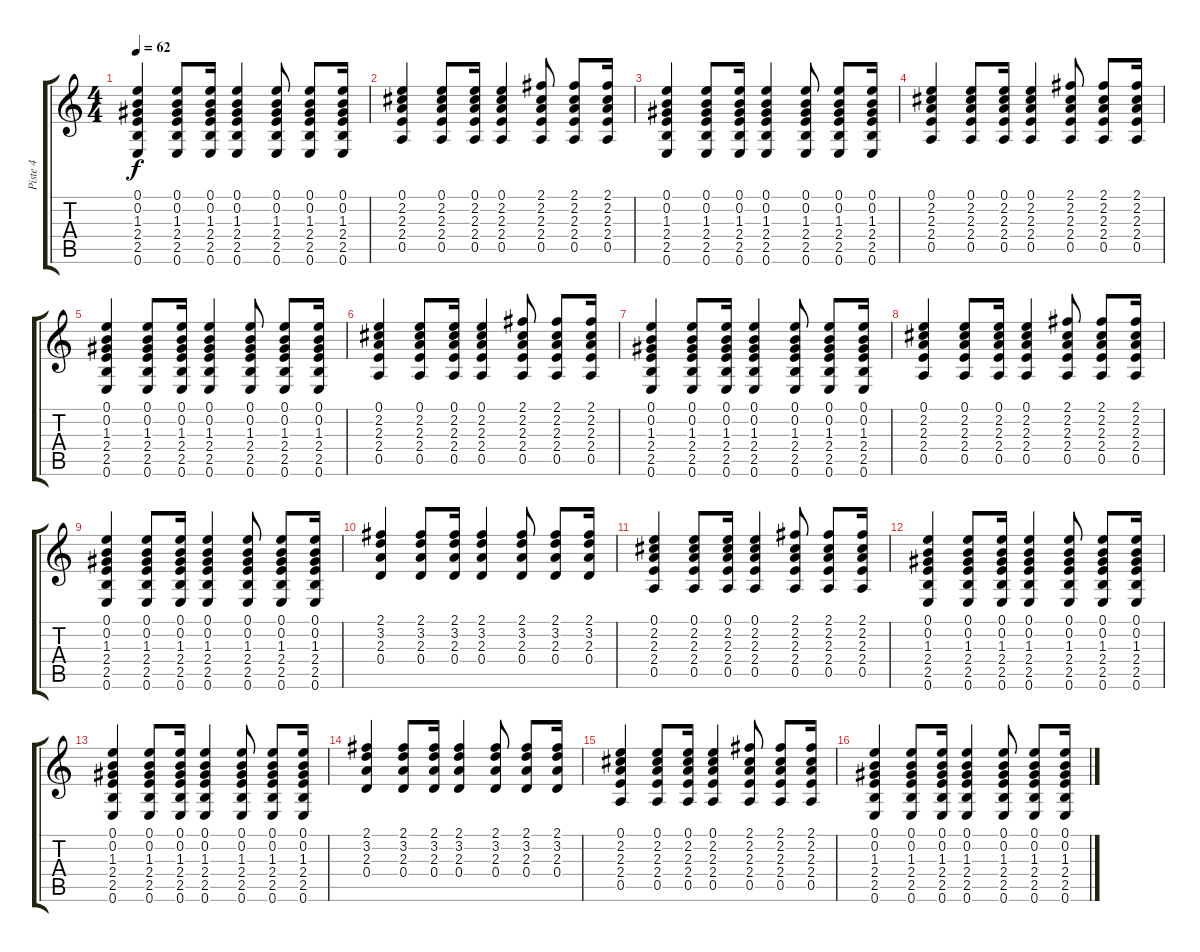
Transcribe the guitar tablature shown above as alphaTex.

\track ("Piste 4" "Piste 4") {instrument acousticguitarnylon}
\staff {score tabs}
\tuning (E4 B3 G3 D3 A2 E2) {hide}
\ts (4 4)
\tempo 62
\clef g2
\ks c
(0.1 0.2 1.3 2.4 2.5 0.6).4{dy f} (0.1 0.2 1.3 2.4 2.5 0.6).8 (0.1 0.2 1.3 2.4 2.5 0.6).16 (0.1 0.2 1.3 2.4 2.5 0.6).4 (0.1 0.2 1.3 2.4 2.5 0.6).8 (0.1 0.2 1.3 2.4 2.5 0.6).8 (0.1 0.2 1.3 2.4 2.5 0.6).16 |
(0.1 2.2 2.3 2.4 0.5).4 (0.1 2.2 2.3 2.4 0.5).8 (0.1 2.2 2.3 2.4 0.5).16 (0.1 2.2 2.3 2.4 0.5).4 (2.1 2.2 2.3 2.4 0.5).8 (2.1 2.2 2.3 2.4 0.5).8 (2.1 2.2 2.3 2.4 0.5).16 |
(0.1 0.2 1.3 2.4 2.5 0.6).4 (0.1 0.2 1.3 2.4 2.5 0.6).8 (0.1 0.2 1.3 2.4 2.5 0.6).16 (0.1 0.2 1.3 2.4 2.5 0.6).4 (0.1 0.2 1.3 2.4 2.5 0.6).8 (0.1 0.2 1.3 2.4 2.5 0.6).8 (0.1 0.2 1.3 2.4 2.5 0.6).16 |
(0.1 2.2 2.3 2.4 0.5).4 (0.1 2.2 2.3 2.4 0.5).8 (0.1 2.2 2.3 2.4 0.5).16 (0.1 2.2 2.3 2.4 0.5).4 (2.1 2.2 2.3 2.4 0.5).8 (2.1 2.2 2.3 2.4 0.5).8 (2.1 2.2 2.3 2.4 0.5).16 |
(0.1 0.2 1.3 2.4 2.5 0.6).4 (0.1 0.2 1.3 2.4 2.5 0.6).8 (0.1 0.2 1.3 2.4 2.5 0.6).16 (0.1 0.2 1.3 2.4 2.5 0.6).4 (0.1 0.2 1.3 2.4 2.5 0.6).8 (0.1 0.2 1.3 2.4 2.5 0.6).8 (0.1 0.2 1.3 2.4 2.5 0.6).16 |
(0.1 2.2 2.3 2.4 0.5).4 (0.1 2.2 2.3 2.4 0.5).8 (0.1 2.2 2.3 2.4 0.5).16 (0.1 2.2 2.3 2.4 0.5).4 (2.1 2.2 2.3 2.4 0.5).8 (2.1 2.2 2.3 2.4 0.5).8 (2.1 2.2 2.3 2.4 0.5).16 |
(0.1 0.2 1.3 2.4 2.5 0.6).4 (0.1 0.2 1.3 2.4 2.5 0.6).8 (0.1 0.2 1.3 2.4 2.5 0.6).16 (0.1 0.2 1.3 2.4 2.5 0.6).4 (0.1 0.2 1.3 2.4 2.5 0.6).8 (0.1 0.2 1.3 2.4 2.5 0.6).8 (0.1 0.2 1.3 2.4 2.5 0.6).16 |
(0.1 2.2 2.3 2.4 0.5).4 (0.1 2.2 2.3 2.4 0.5).8 (0.1 2.2 2.3 2.4 0.5).16 (0.1 2.2 2.3 2.4 0.5).4 (2.1 2.2 2.3 2.4 0.5).8 (2.1 2.2 2.3 2.4 0.5).8 (2.1 2.2 2.3 2.4 0.5).16 |
(0.1 0.2 1.3 2.4 2.5 0.6).4 (0.1 0.2 1.3 2.4 2.5 0.6).8 (0.1 0.2 1.3 2.4 2.5 0.6).16 (0.1 0.2 1.3 2.4 2.5 0.6).4 (0.1 0.2 1.3 2.4 2.5 0.6).8 (0.1 0.2 1.3 2.4 2.5 0.6).8 (0.1 0.2 1.3 2.4 2.5 0.6).16 |
(2.1 3.2 2.3 0.4).4 (2.1 3.2 2.3 0.4).8 (2.1 3.2 2.3 0.4).16 (2.1 3.2 2.3 0.4).4 (2.1 3.2 2.3 0.4).8 (2.1 3.2 2.3 0.4).8 (2.1 3.2 2.3 0.4).16 |
(0.1 2.2 2.3 2.4 0.5).4 (0.1 2.2 2.3 2.4 0.5).8 (0.1 2.2 2.3 2.4 0.5).16 (0.1 2.2 2.3 2.4 0.5).4 (2.1 2.2 2.3 2.4 0.5).8 (2.1 2.2 2.3 2.4 0.5).8 (2.1 2.2 2.3 2.4 0.5).16 |
(0.1 0.2 1.3 2.4 2.5 0.6).4 (0.1 0.2 1.3 2.4 2.5 0.6).8 (0.1 0.2 1.3 2.4 2.5 0.6).16 (0.1 0.2 1.3 2.4 2.5 0.6).4 (0.1 0.2 1.3 2.4 2.5 0.6).8 (0.1 0.2 1.3 2.4 2.5 0.6).8 (0.1 0.2 1.3 2.4 2.5 0.6).16 |
(0.1 0.2 1.3 2.4 2.5 0.6).4 (0.1 0.2 1.3 2.4 2.5 0.6).8 (0.1 0.2 1.3 2.4 2.5 0.6).16 (0.1 0.2 1.3 2.4 2.5 0.6).4 (0.1 0.2 1.3 2.4 2.5 0.6).8 (0.1 0.2 1.3 2.4 2.5 0.6).8 (0.1 0.2 1.3 2.4 2.5 0.6).16 |
(2.1 3.2 2.3 0.4).4 (2.1 3.2 2.3 0.4).8 (2.1 3.2 2.3 0.4).16 (2.1 3.2 2.3 0.4).4 (2.1 3.2 2.3 0.4).8 (2.1 3.2 2.3 0.4).8 (2.1 3.2 2.3 0.4).16 |
(0.1 2.2 2.3 2.4 0.5).4 (0.1 2.2 2.3 2.4 0.5).8 (0.1 2.2 2.3 2.4 0.5).16 (0.1 2.2 2.3 2.4 0.5).4 (2.1 2.2 2.3 2.4 0.5).8 (2.1 2.2 2.3 2.4 0.5).8 (2.1 2.2 2.3 2.4 0.5).16 |
(0.1 0.2 1.3 2.4 2.5 0.6).4 (0.1 0.2 1.3 2.4 2.5 0.6).8 (0.1 0.2 1.3 2.4 2.5 0.6).16 (0.1 0.2 1.3 2.4 2.5 0.6).4 (0.1 0.2 1.3 2.4 2.5 0.6).8 (0.1 0.2 1.3 2.4 2.5 0.6).8 (0.1 0.2 1.3 2.4 2.5 0.6).16
